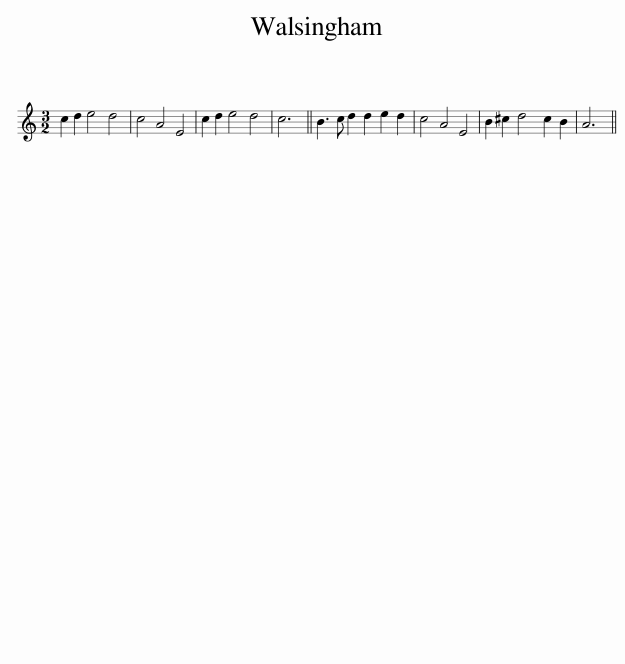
X:1
L:1/8
M:3/2
I:linebreak $
K:C
V:1 treble
V:1
 c2 d2 e4 d4 | c4 A4 E4 | c2 d2 e4 d4 | c6 || B3 c d2 d2 e2 d2 | %5
 c4 A4 E4 | B2 ^c2 d4 c2 B2 | A6 || %8
